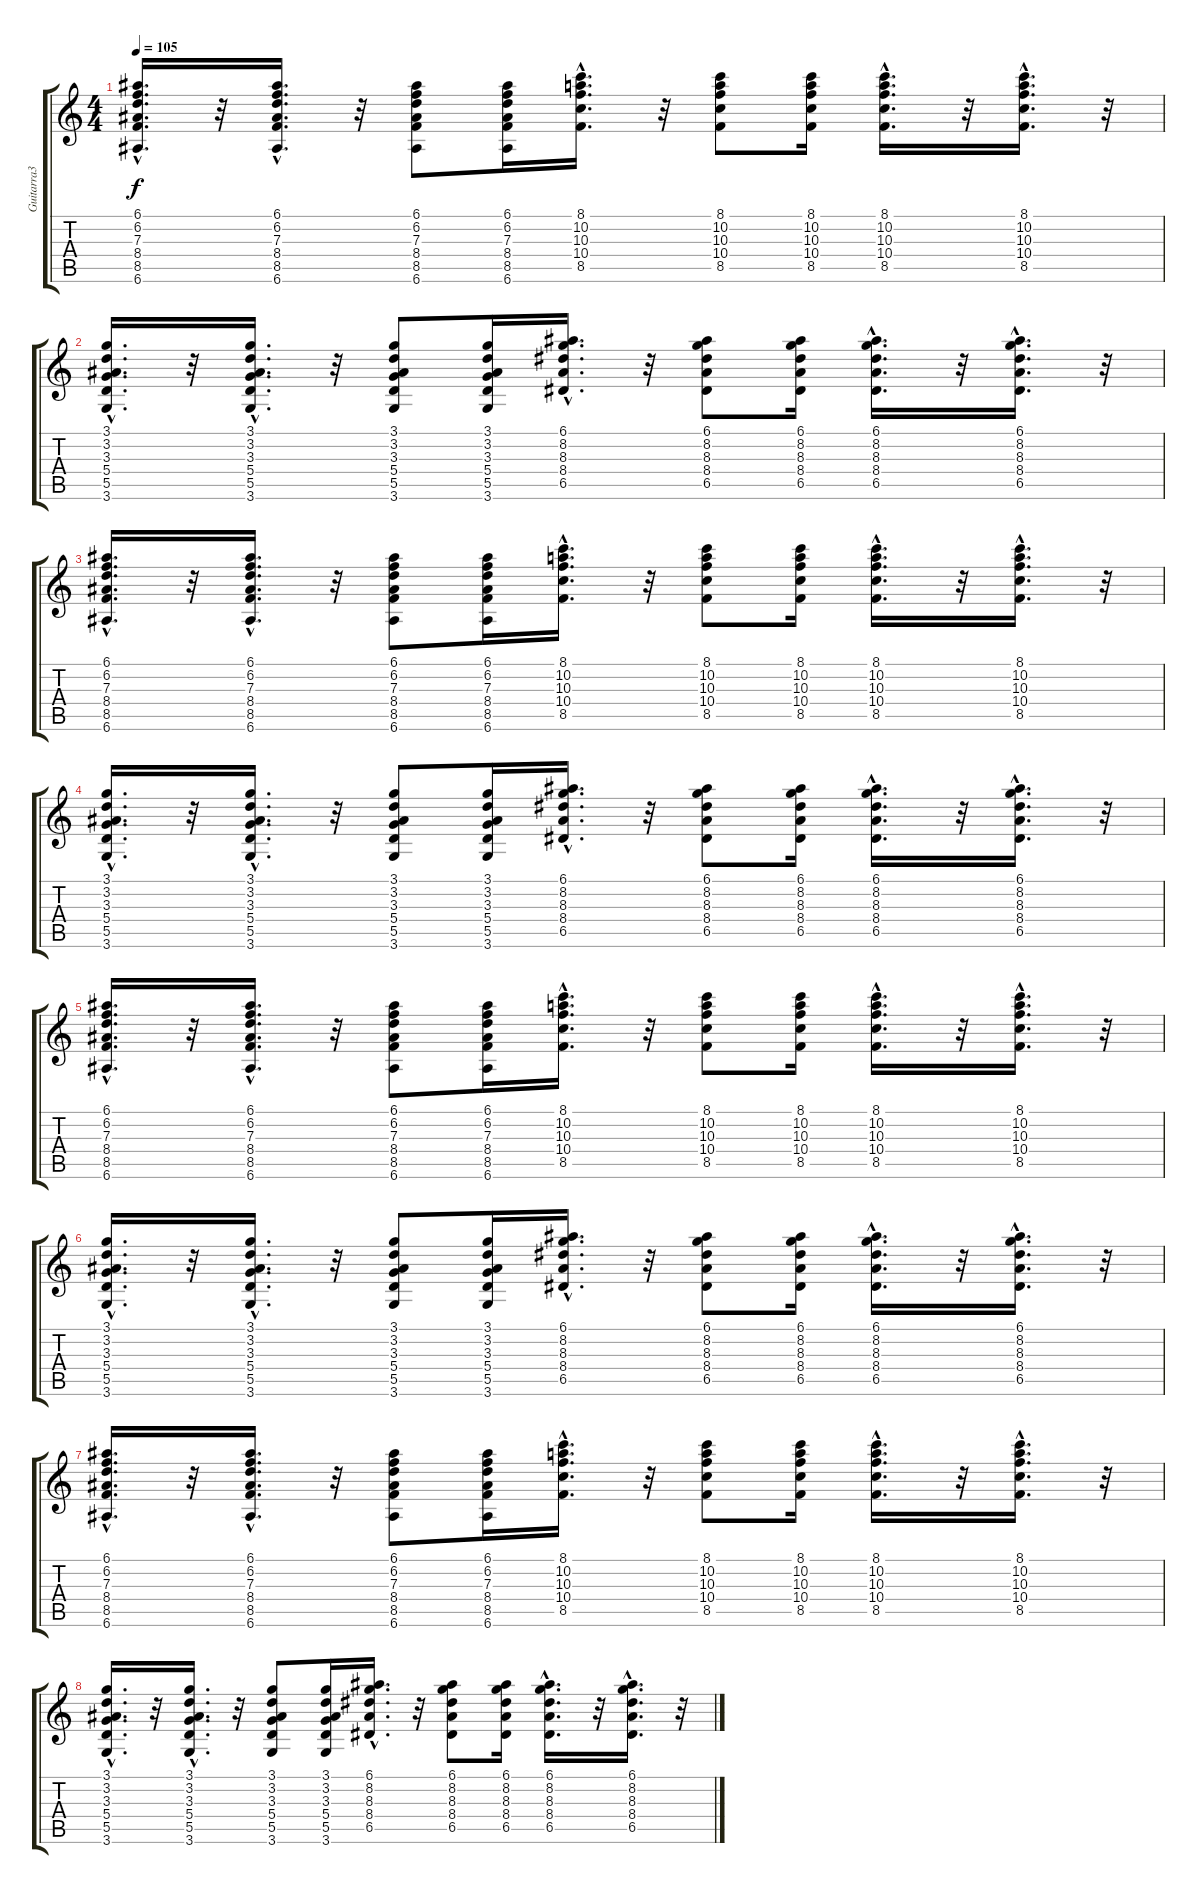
\track ("Guitarra3" "Guitarra3") {instrument distortionguitar}
\staff {score tabs}
\tuning (E4 B3 G3 D3 A2 E2) {hide}
\ts (4 4)
\tempo 105
\clef g2
\ks c
(6.1{hac} 6.2{hac} 7.3{hac} 8.4{hac} 8.5{hac} 6.6{hac}).16{d dy f} r.32 (6.1{hac} 6.2{hac} 7.3{hac} 8.4{hac} 8.5{hac} 6.6{hac}).16{d} r.32 (6.1 6.2 7.3 8.4 8.5 6.6).8 (6.1 6.2 7.3 8.4 8.5 6.6).16 (8.1{hac} 10.2{hac} 10.3{hac} 10.4{hac} 8.5{hac}).16{d} r.32 (8.1 10.2 10.3 10.4 8.5).8 (8.1 10.2 10.3 10.4 8.5).16 (8.1{hac} 10.2{hac} 10.3{hac} 10.4{hac} 8.5{hac}).16{d} r.32 (8.1{hac} 10.2{hac} 10.3{hac} 10.4{hac} 8.5{hac}).16{d} r.32 |
(3.1{hac} 3.2{hac} 3.3{hac} 5.4{hac} 5.5{hac} 3.6{hac}).16{d} r.32 (3.1{hac} 3.2{hac} 3.3{hac} 5.4{hac} 5.5{hac} 3.6{hac}).16{d} r.32 (3.1 3.2 3.3 5.4 5.5 3.6).8 (3.1 3.2 3.3 5.4 5.5 3.6).16 (6.1{hac} 8.2{hac} 8.3{hac} 8.4{hac} 6.5{hac}).16{d} r.32 (6.1 8.2 8.3 8.4 6.5).8 (6.1 8.2 8.3 8.4 6.5).16 (6.1{hac} 8.2{hac} 8.3{hac} 8.4{hac} 6.5{hac}).16{d} r.32 (6.1{hac} 8.2{hac} 8.3{hac} 8.4{hac} 6.5{hac}).16{d} r.32 |
(6.1{hac} 6.2{hac} 7.3{hac} 8.4{hac} 8.5{hac} 6.6{hac}).16{d} r.32 (6.1{hac} 6.2{hac} 7.3{hac} 8.4{hac} 8.5{hac} 6.6{hac}).16{d} r.32 (6.1 6.2 7.3 8.4 8.5 6.6).8 (6.1 6.2 7.3 8.4 8.5 6.6).16 (8.1{hac} 10.2{hac} 10.3{hac} 10.4{hac} 8.5{hac}).16{d} r.32 (8.1 10.2 10.3 10.4 8.5).8 (8.1 10.2 10.3 10.4 8.5).16 (8.1{hac} 10.2{hac} 10.3{hac} 10.4{hac} 8.5{hac}).16{d} r.32 (8.1{hac} 10.2{hac} 10.3{hac} 10.4{hac} 8.5{hac}).16{d} r.32 |
(3.1{hac} 3.2{hac} 3.3{hac} 5.4{hac} 5.5{hac} 3.6{hac}).16{d} r.32 (3.1{hac} 3.2{hac} 3.3{hac} 5.4{hac} 5.5{hac} 3.6{hac}).16{d} r.32 (3.1 3.2 3.3 5.4 5.5 3.6).8 (3.1 3.2 3.3 5.4 5.5 3.6).16 (6.1{hac} 8.2{hac} 8.3{hac} 8.4{hac} 6.5{hac}).16{d} r.32 (6.1 8.2 8.3 8.4 6.5).8 (6.1 8.2 8.3 8.4 6.5).16 (6.1{hac} 8.2{hac} 8.3{hac} 8.4{hac} 6.5{hac}).16{d} r.32 (6.1{hac} 8.2{hac} 8.3{hac} 8.4{hac} 6.5{hac}).16{d} r.32 |
(6.1{hac} 6.2{hac} 7.3{hac} 8.4{hac} 8.5{hac} 6.6{hac}).16{d} r.32 (6.1{hac} 6.2{hac} 7.3{hac} 8.4{hac} 8.5{hac} 6.6{hac}).16{d} r.32 (6.1 6.2 7.3 8.4 8.5 6.6).8 (6.1 6.2 7.3 8.4 8.5 6.6).16 (8.1{hac} 10.2{hac} 10.3{hac} 10.4{hac} 8.5{hac}).16{d} r.32 (8.1 10.2 10.3 10.4 8.5).8 (8.1 10.2 10.3 10.4 8.5).16 (8.1{hac} 10.2{hac} 10.3{hac} 10.4{hac} 8.5{hac}).16{d} r.32 (8.1{hac} 10.2{hac} 10.3{hac} 10.4{hac} 8.5{hac}).16{d} r.32 |
(3.1{hac} 3.2{hac} 3.3{hac} 5.4{hac} 5.5{hac} 3.6{hac}).16{d} r.32 (3.1{hac} 3.2{hac} 3.3{hac} 5.4{hac} 5.5{hac} 3.6{hac}).16{d} r.32 (3.1 3.2 3.3 5.4 5.5 3.6).8 (3.1 3.2 3.3 5.4 5.5 3.6).16 (6.1{hac} 8.2{hac} 8.3{hac} 8.4{hac} 6.5{hac}).16{d} r.32 (6.1 8.2 8.3 8.4 6.5).8 (6.1 8.2 8.3 8.4 6.5).16 (6.1{hac} 8.2{hac} 8.3{hac} 8.4{hac} 6.5{hac}).16{d} r.32 (6.1{hac} 8.2{hac} 8.3{hac} 8.4{hac} 6.5{hac}).16{d} r.32 |
(6.1{hac} 6.2{hac} 7.3{hac} 8.4{hac} 8.5{hac} 6.6{hac}).16{d} r.32 (6.1{hac} 6.2{hac} 7.3{hac} 8.4{hac} 8.5{hac} 6.6{hac}).16{d} r.32 (6.1 6.2 7.3 8.4 8.5 6.6).8 (6.1 6.2 7.3 8.4 8.5 6.6).16 (8.1{hac} 10.2{hac} 10.3{hac} 10.4{hac} 8.5{hac}).16{d} r.32 (8.1 10.2 10.3 10.4 8.5).8 (8.1 10.2 10.3 10.4 8.5).16 (8.1{hac} 10.2{hac} 10.3{hac} 10.4{hac} 8.5{hac}).16{d} r.32 (8.1{hac} 10.2{hac} 10.3{hac} 10.4{hac} 8.5{hac}).16{d} r.32 |
(3.1{hac} 3.2{hac} 3.3{hac} 5.4{hac} 5.5{hac} 3.6{hac}).16{d} r.32 (3.1{hac} 3.2{hac} 3.3{hac} 5.4{hac} 5.5{hac} 3.6{hac}).16{d} r.32 (3.1 3.2 3.3 5.4 5.5 3.6).8 (3.1 3.2 3.3 5.4 5.5 3.6).16 (6.1{hac} 8.2{hac} 8.3{hac} 8.4{hac} 6.5{hac}).16{d} r.32 (6.1 8.2 8.3 8.4 6.5).8 (6.1 8.2 8.3 8.4 6.5).16 (6.1{hac} 8.2{hac} 8.3{hac} 8.4{hac} 6.5{hac}).16{d} r.32 (6.1{hac} 8.2{hac} 8.3{hac} 8.4{hac} 6.5{hac}).16{d} r.32
